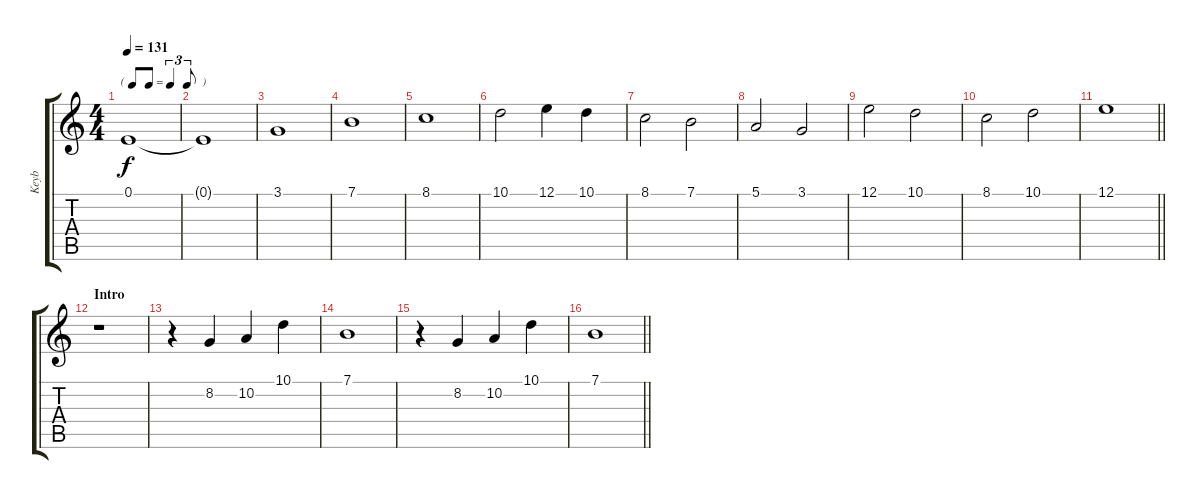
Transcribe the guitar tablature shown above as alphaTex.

\track ("Keyb" "Keyb") {instrument tangoaccordion}
\staff {score tabs}
\tuning (E4 B3 G3 D3 A2 E2) {hide}
\ts (4 4)
\tf triplet8th
\tempo 131
\clef g2
\ks c
0.1.1{dy f} |
0.1{t}.1 |
3.1.1 |
7.1.1 |
8.1.1 |
10.1.2 12.1.4 10.1.4 |
8.1.2 7.1.2 |
5.1.2 3.1.2 |
12.1.2 10.1.2 |
8.1.2 10.1.2 |
\barLineRight lightlight
12.1.1 |
\section ("" "Intro")
r.1 |
r.4 8.2.4 10.2.4 10.1.4 |
7.1.1 |
r.4 8.2.4 10.2.4 10.1.4 |
\barLineRight lightlight
7.1.1
